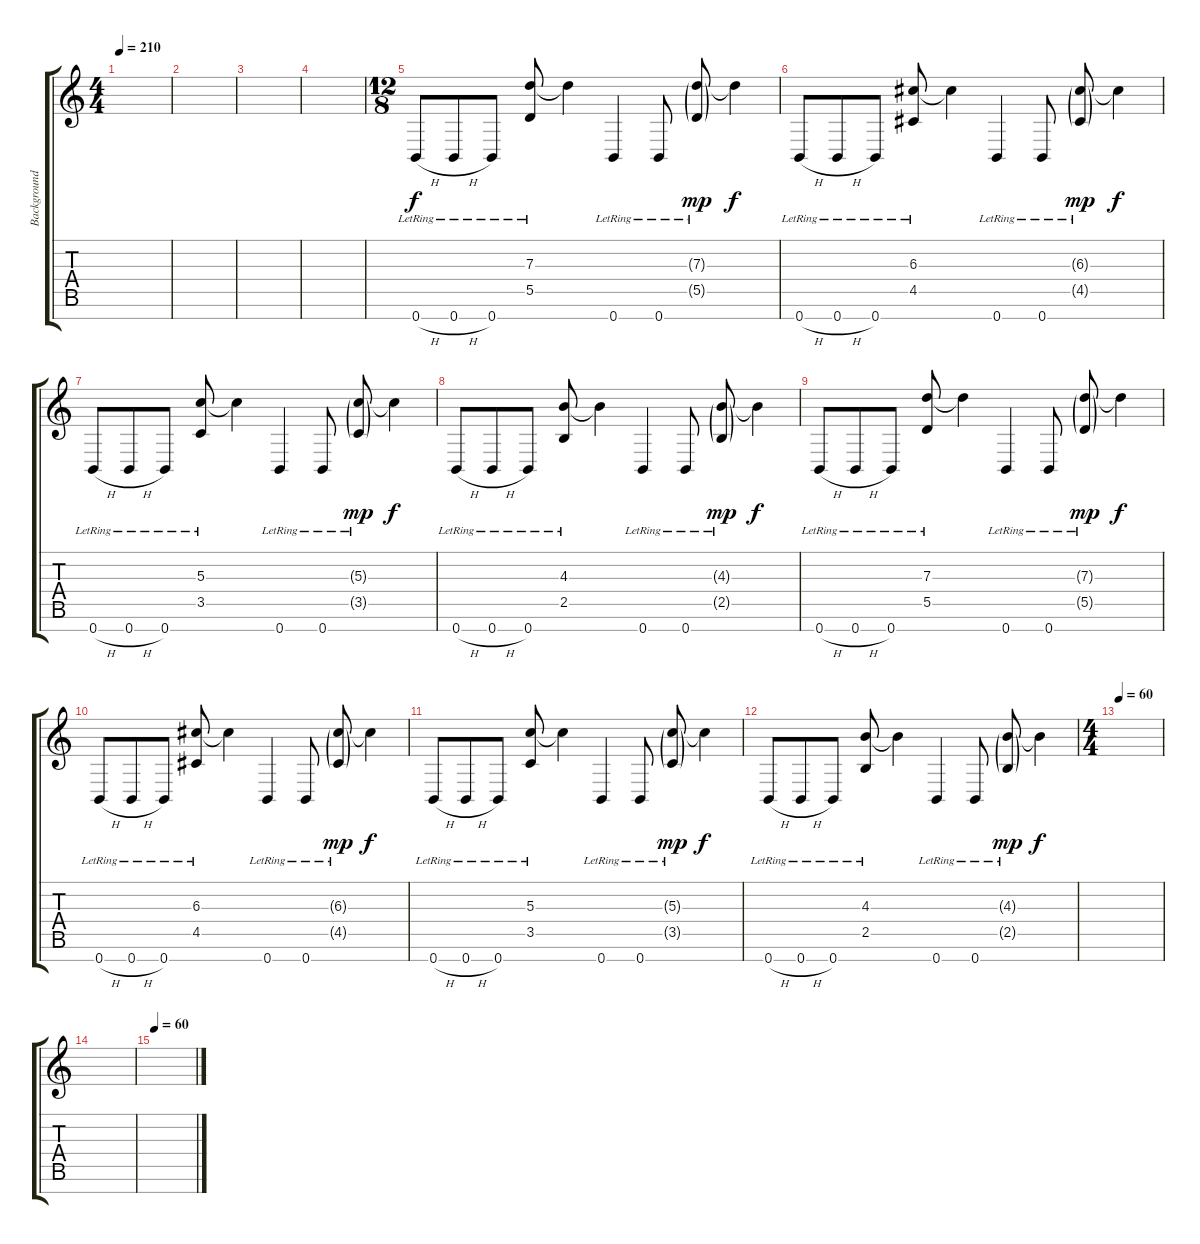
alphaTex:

\track ("Background Guitar" "Background") {instrument distortionguitar}
\staff {score tabs}
\tuning (E4 B3 G3 D3 A2 E2 B1) {hide}
\ts (4 4)
\tempo 210
\clef g2
\ks c
|
|
|
|
\ts (12 8)
0.7{h lr}.8 0.7{h lr}.8 0.7{lr}.8 (7.3{lr} 5.5{lr}).8 7.3{t}.4 0.7{lr}.4 0.7{lr}.8 (7.3{g lr} 5.5{g lr}).8{dy mp} 7.3{t}.4{dy f} |
0.7{h lr}.8 0.7{h lr}.8 0.7{lr}.8 (6.3{lr} 4.5{lr}).8 6.3{t}.4 0.7{lr}.4 0.7{lr}.8 (6.3{g lr} 4.5{g lr}).8{dy mp} 6.3{t}.4{dy f} |
0.7{h lr}.8 0.7{h lr}.8 0.7{lr}.8 (5.3{lr} 3.5{lr}).8 5.3{t}.4 0.7{lr}.4 0.7{lr}.8 (5.3{g lr} 3.5{g lr}).8{dy mp} 5.3{t}.4{dy f} |
0.7{h lr}.8 0.7{h lr}.8 0.7{lr}.8 (4.3{lr} 2.5{lr}).8 4.3{t}.4 0.7{lr}.4 0.7{lr}.8 (4.3{g lr} 2.5{g lr}).8{dy mp} 4.3{t}.4{dy f} |
0.7{h lr}.8 0.7{h lr}.8 0.7{lr}.8 (7.3{lr} 5.5{lr}).8 7.3{t}.4 0.7{lr}.4 0.7{lr}.8 (7.3{g lr} 5.5{g lr}).8{dy mp} 7.3{t}.4{dy f} |
0.7{h lr}.8 0.7{h lr}.8 0.7{lr}.8 (6.3{lr} 4.5{lr}).8 6.3{t}.4 0.7{lr}.4 0.7{lr}.8 (6.3{g lr} 4.5{g lr}).8{dy mp} 6.3{t}.4{dy f} |
0.7{h lr}.8 0.7{h lr}.8 0.7{lr}.8 (5.3{lr} 3.5{lr}).8 5.3{t}.4 0.7{lr}.4 0.7{lr}.8 (5.3{g lr} 3.5{g lr}).8{dy mp} 5.3{t}.4{dy f} |
0.7{h lr}.8 0.7{h lr}.8 0.7{lr}.8 (4.3{lr} 2.5{lr}).8 4.3{t}.4 0.7{lr}.4 0.7{lr}.8 (4.3{g lr} 2.5{g lr}).8{dy mp} 4.3{t}.4{dy f} |
\ts (4 4)
\tempo 60
|
|
\tempo 60
